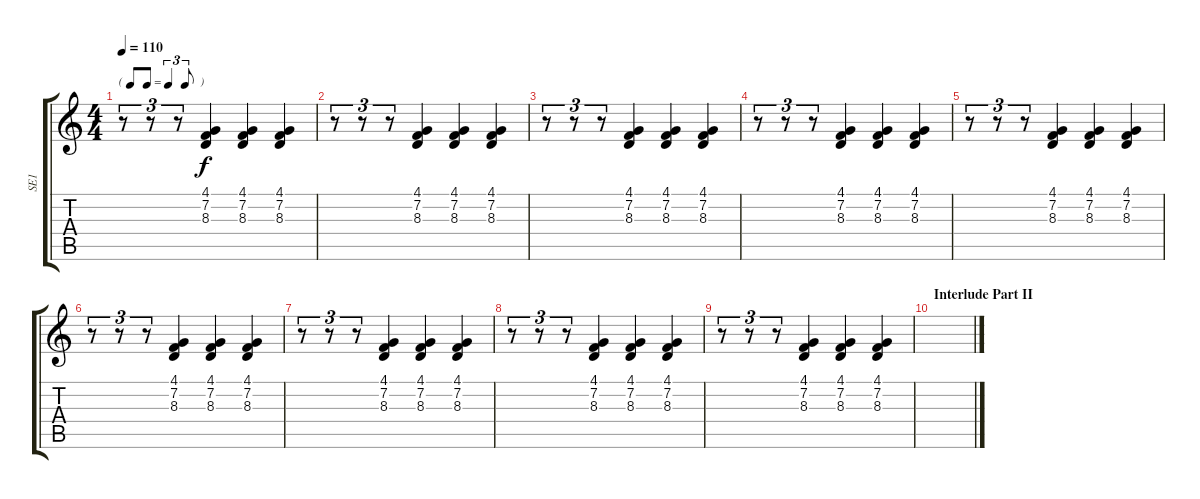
\track ("SE1" "SE1") {instrument stringensemble2}
\staff {score tabs}
\tuning (Eb4 Bb3 Gb3 Db3 Ab2 Eb2) {hide}
\ts (4 4)
\tf triplet8th
\tempo 110
\clef g2
\ks c
r.8{tu (3 2) dy f instrument choiraahs} r.8{tu (3 2)} r.8{tu (3 2)} (4.1 7.2 8.3).4 (4.1 7.2 8.3).4 (4.1 7.2 8.3).4 |
r.8{tu (3 2) instrument choiraahs} r.8{tu (3 2)} r.8{tu (3 2)} (4.1 7.2 8.3).4 (4.1 7.2 8.3).4 (4.1 7.2 8.3).4 |
r.8{tu (3 2) instrument choiraahs} r.8{tu (3 2)} r.8{tu (3 2)} (4.1 7.2 8.3).4 (4.1 7.2 8.3).4 (4.1 7.2 8.3).4 |
r.8{tu (3 2) instrument choiraahs} r.8{tu (3 2)} r.8{tu (3 2)} (4.1 7.2 8.3).4 (4.1 7.2 8.3).4 (4.1 7.2 8.3).4 |
r.8{tu (3 2) instrument choiraahs} r.8{tu (3 2)} r.8{tu (3 2)} (4.1 7.2 8.3).4 (4.1 7.2 8.3).4 (4.1 7.2 8.3).4 |
r.8{tu (3 2) instrument choiraahs} r.8{tu (3 2)} r.8{tu (3 2)} (4.1 7.2 8.3).4 (4.1 7.2 8.3).4 (4.1 7.2 8.3).4 |
r.8{tu (3 2) instrument choiraahs} r.8{tu (3 2)} r.8{tu (3 2)} (4.1 7.2 8.3).4 (4.1 7.2 8.3).4 (4.1 7.2 8.3).4 |
r.8{tu (3 2) instrument choiraahs} r.8{tu (3 2)} r.8{tu (3 2)} (4.1 7.2 8.3).4 (4.1 7.2 8.3).4 (4.1 7.2 8.3).4 |
r.8{tu (3 2) instrument choiraahs} r.8{tu (3 2)} r.8{tu (3 2)} (4.1 7.2 8.3).4 (4.1 7.2 8.3).4 (4.1 7.2 8.3).4 |
\section ("" "Interlude Part II")
